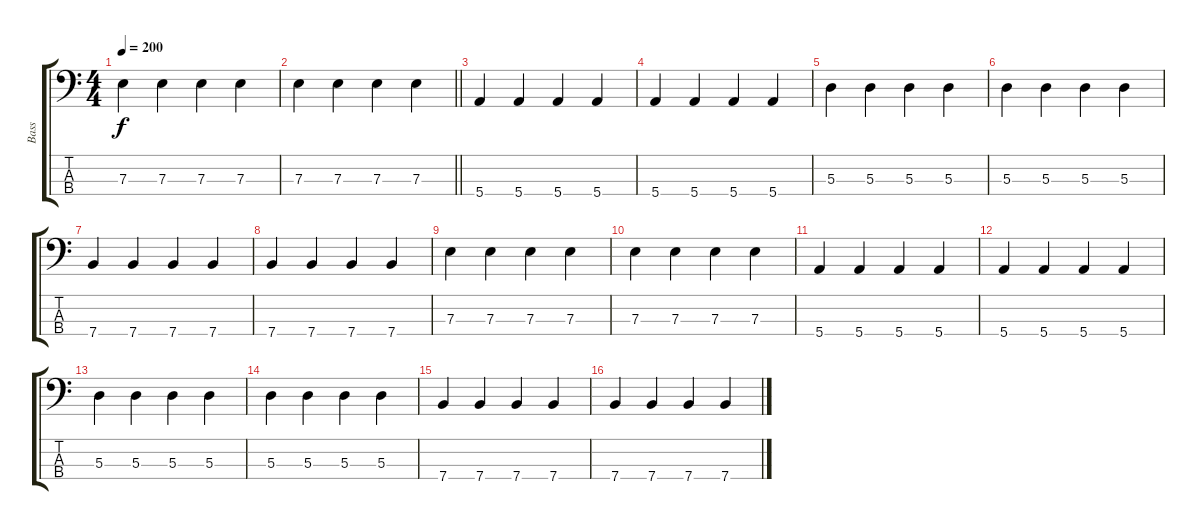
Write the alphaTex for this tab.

\track ("Bass" "Bass") {instrument electricbassfinger}
\staff {score tabs}
\tuning (G2 D2 A1 E1) {hide}
\ts (4 4)
\tempo 200
\clef f4
\ks c
7.3.4{dy f} 7.3.4 7.3.4 7.3.4 |
\barLineRight lightlight
7.3.4 7.3.4 7.3.4 7.3.4 |
5.4.4 5.4.4 5.4.4 5.4.4 |
5.4.4 5.4.4 5.4.4 5.4.4 |
5.3.4 5.3.4 5.3.4 5.3.4 |
5.3.4 5.3.4 5.3.4 5.3.4 |
7.4.4 7.4.4 7.4.4 7.4.4 |
7.4.4 7.4.4 7.4.4 7.4.4 |
7.3.4 7.3.4 7.3.4 7.3.4 |
7.3.4 7.3.4 7.3.4 7.3.4 |
5.4.4 5.4.4 5.4.4 5.4.4 |
5.4.4 5.4.4 5.4.4 5.4.4 |
5.3.4 5.3.4 5.3.4 5.3.4 |
5.3.4 5.3.4 5.3.4 5.3.4 |
7.4.4 7.4.4 7.4.4 7.4.4 |
7.4.4 7.4.4 7.4.4 7.4.4
